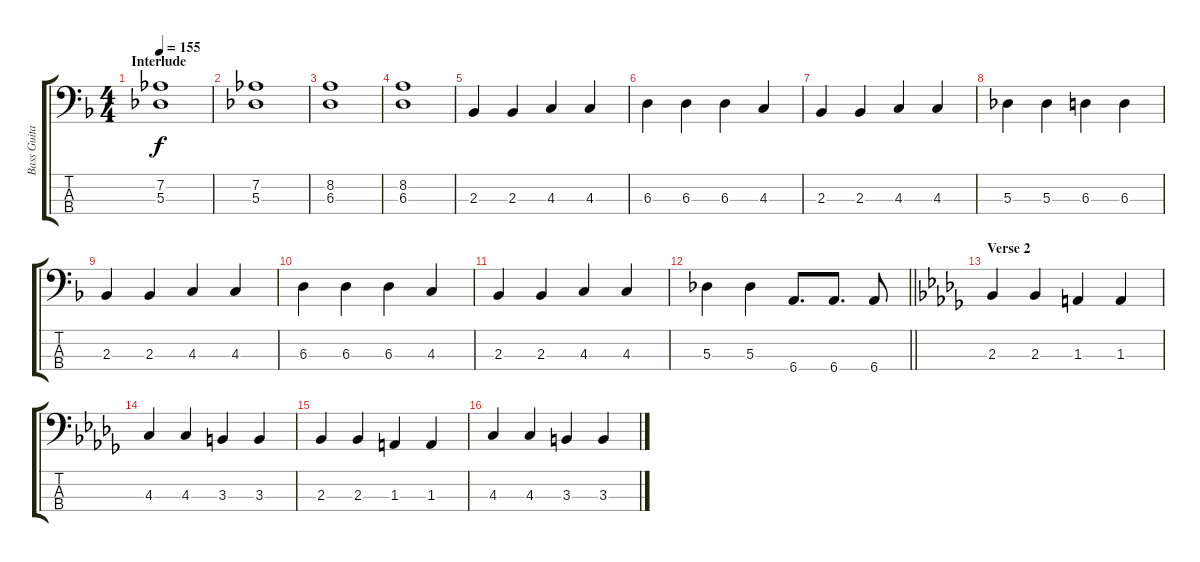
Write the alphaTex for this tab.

\track ("Bass Guitar" "Bass Guita") {instrument electricbassfinger}
\staff {score tabs}
\tuning (Gb2 Db2 Ab1 Eb1) {hide}
\ts (4 4)
\section ("" "Interlude")
\tempo 155
\clef f4
\ks dminor
(7.2 5.3).1{dy f} |
(7.2 5.3).1 |
(8.2 6.3).1 |
(8.2 6.3).1 |
2.3.4 2.3.4 4.3.4 4.3.4 |
6.3.4 6.3.4 6.3.4 4.3.4 |
2.3.4 2.3.4 4.3.4 4.3.4 |
5.3.4 5.3.4 6.3.4 6.3.4 |
2.3.4 2.3.4 4.3.4 4.3.4 |
6.3.4 6.3.4 6.3.4 4.3.4 |
2.3.4 2.3.4 4.3.4 4.3.4 |
\barLineRight lightlight
5.3.4 5.3.4 6.4.8{d} 6.4.8{d} 6.4.8 |
\section ("" "Verse 2")
\ks bbminor
2.3.4 2.3.4 1.3.4 1.3.4 |
4.3.4 4.3.4 3.3.4 3.3.4 |
2.3.4 2.3.4 1.3.4 1.3.4 |
4.3.4 4.3.4 3.3.4 3.3.4
